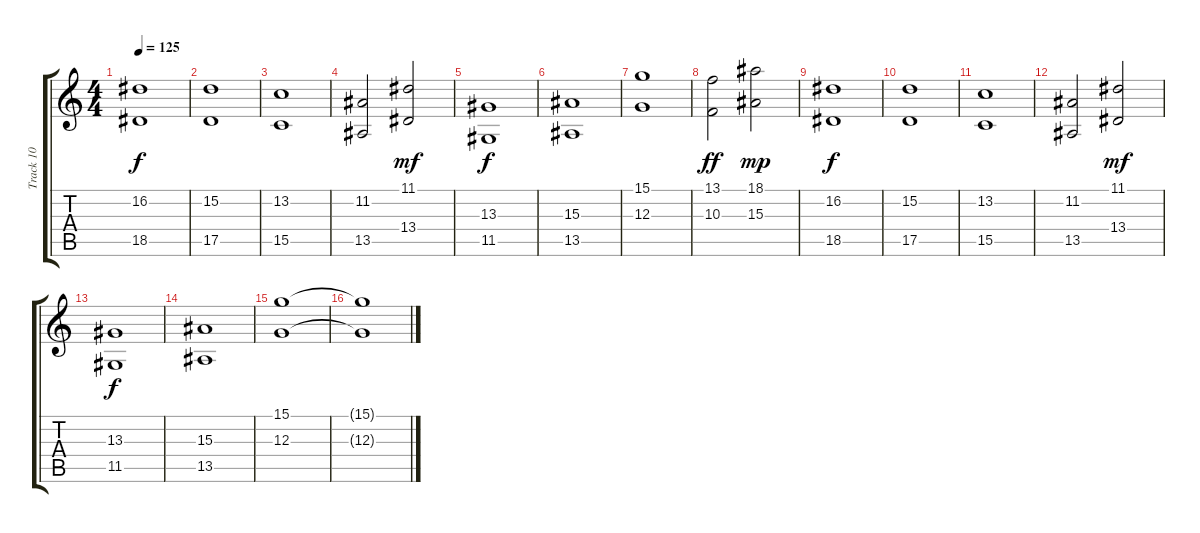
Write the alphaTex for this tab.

\track ("Track 10" "Track 10") {instrument stringensemble1}
\staff {score tabs}
\tuning (E4 B3 G3 D3 A2 E2) {hide}
\ts (4 4)
\tempo 125
\clef g2
\ks c
(16.2 18.5).1{dy f} |
(15.2 17.5).1 |
(13.2 15.5).1 |
(11.2 13.5).2 (11.1 13.4).2{dy mf} |
(13.3 11.5).1{dy f} |
(15.3 13.5).1 |
(15.1 12.3).1 |
(13.1 10.3).2{dy ff} (18.1 15.3).2{dy mp} |
(16.2 18.5).1{dy f} |
(15.2 17.5).1 |
(13.2 15.5).1 |
(11.2 13.5).2 (11.1 13.4).2{dy mf} |
(13.3 11.5).1{dy f} |
(15.3 13.5).1 |
(15.1 12.3).1{volume 0} |
(15.1{t} 12.3{t}).1
